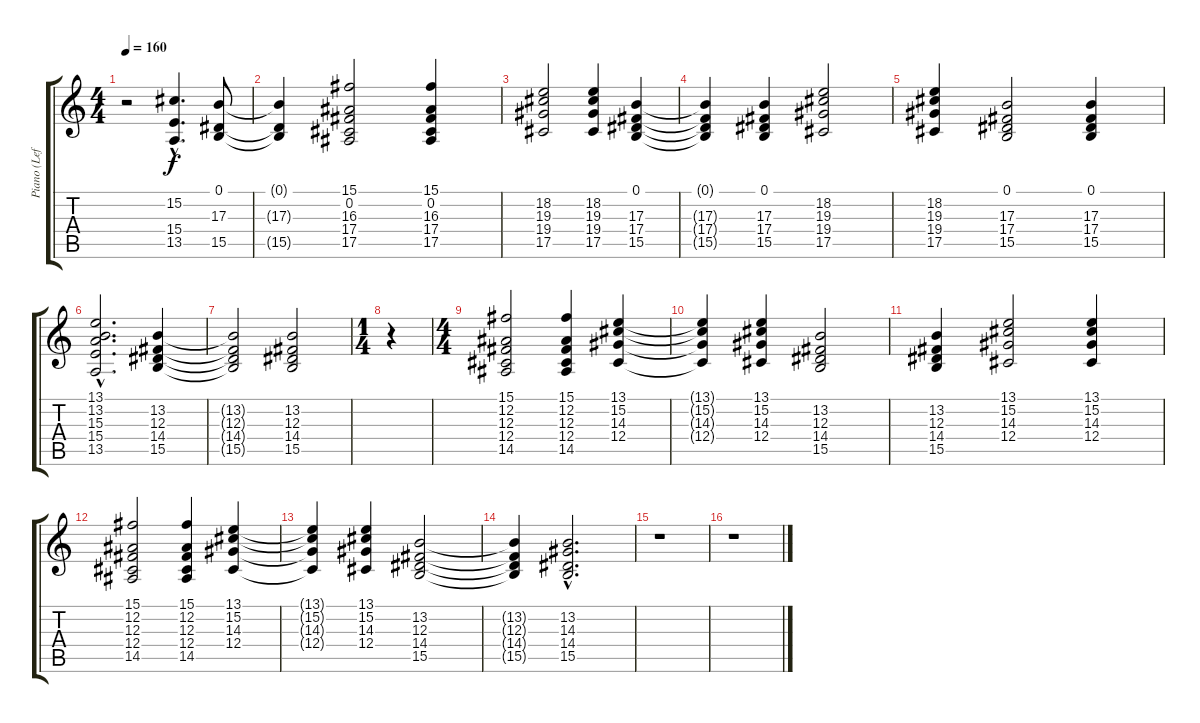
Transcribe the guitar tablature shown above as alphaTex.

\track ("Piano (Left Hand)" "Piano (Lef") {instrument acousticgrandpiano}
\staff {score tabs}
\tuning (Eb4 Bb3 Gb3 Db3 Ab2 Eb2) {hide}
\ts (4 4)
\tempo 160
\clef g2
\ks c
r.2{dy f} (15.2{hac} 15.4{hac} 13.5{hac}).4{d} (0.1 17.3 15.5).8 |
(0.1{t} 17.3{t} 15.5{t}).4 (15.1 0.2 16.3 17.4 17.5).2 (15.1 0.2 16.3 17.4 17.5).4 |
(18.2 19.3 19.4 17.5).2 (18.2 19.3 19.4 17.5).4 (0.1 17.3 17.4 15.5).4 |
(0.1{t} 17.3{t} 17.4{t} 15.5{t}).4 (0.1 17.3 17.4 15.5).4 (18.2 19.3 19.4 17.5).2 |
(18.2 19.3 19.4 17.5).4 (0.1 17.3 17.4 15.5).2 (0.1 17.3 17.4 15.5).4 |
(13.1{hac} 13.2{hac} 15.3{hac} 15.4{hac} 13.5{hac}).2{d} (13.2 12.3 14.4 15.5).4 |
(13.2{t} 12.3{t} 14.4{t} 15.5{t}).2 (13.2 12.3 14.4 15.5).2 |
\ts (1 4)
r.4 |
\ts (4 4)
(15.1 12.2 12.3 12.4 14.5).2 (15.1 12.2 12.3 12.4 14.5).4 (13.1 15.2 14.3 12.4).4 |
(13.1{t} 15.2{t} 14.3{t} 12.4{t}).4 (13.1 15.2 14.3 12.4).4 (13.2 12.3 14.4 15.5).2 |
(13.2 12.3 14.4 15.5).4 (13.1 15.2 14.3 12.4).2 (13.1 15.2 14.3 12.4).4 |
(15.1 12.2 12.3 12.4 14.5).2 (15.1 12.2 12.3 12.4 14.5).4 (13.1 15.2 14.3 12.4).4 |
(13.1{t} 15.2{t} 14.3{t} 12.4{t}).4 (13.1 15.2 14.3 12.4).4 (13.2 12.3 14.4 15.5).2 |
(13.2{t} 12.3{t} 14.4{t} 15.5{t}).4 (13.2{hac} 14.3{hac} 14.4{hac} 15.5{hac}).2{d} |
r.1 |
r.1
